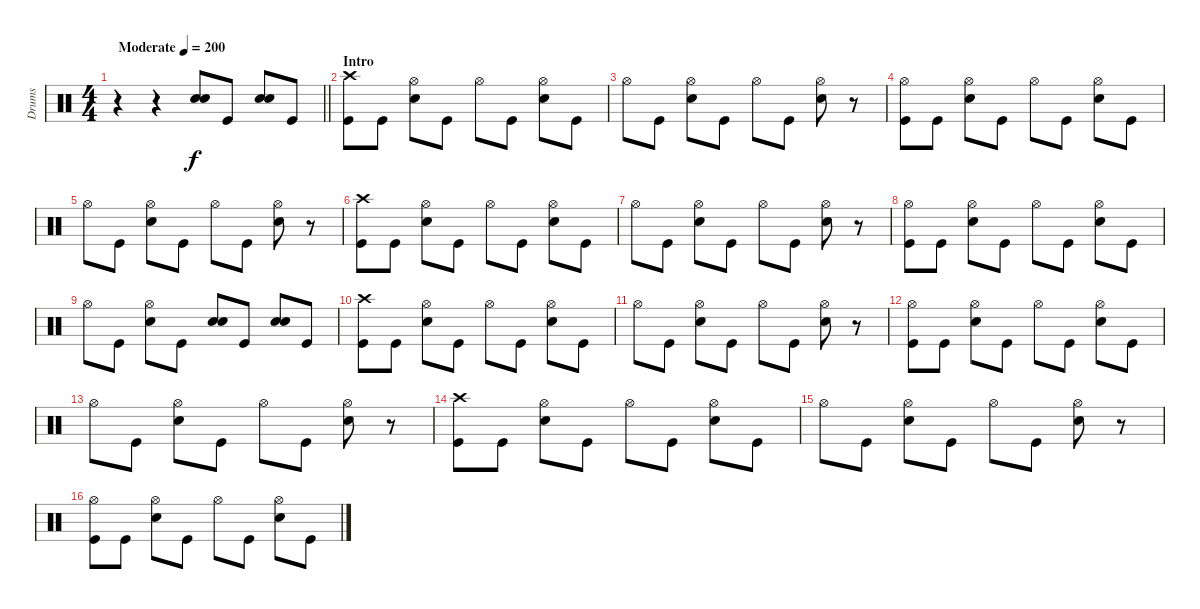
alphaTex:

\track ("Drums" "Drums") {instrument percussion}
\staff {score}
\articulation defaults
\ts (4 4)
\tempo (200 "Moderate")
\clef neutral
\barLineRight lightlight
\ks c
r.4{dy f} r.4 ("Snare (hit) 2" "Snare (hit) 2").8 "Kick (hit)".8 ("Snare (hit) 2" "Snare (hit) 2").8 "Kick (hit)".8 |
\section ("" "Intro")
("Crash high (hit)" "Kick (hit)").8 "Kick (hit)".8 ("Hi-Hat (open)" "Snare (hit) 2").8 "Kick (hit)".8 "Hi-Hat (open)".8 "Kick (hit)".8 ("Snare (hit) 2" "Hi-Hat (open)").8 "Kick (hit)".8 |
"Hi-Hat (open)".8 "Kick (hit)".8 ("Hi-Hat (open)" "Snare (hit) 2").8 "Kick (hit)".8 "Hi-Hat (open)".8 "Kick (hit)".8 ("Snare (hit) 2" "Hi-Hat (open)").8 r.8 |
("Hi-Hat (open)" "Kick (hit)").8 "Kick (hit)".8 ("Hi-Hat (open)" "Snare (hit) 2").8 "Kick (hit)".8 "Hi-Hat (open)".8 "Kick (hit)".8 ("Snare (hit) 2" "Hi-Hat (open)").8 "Kick (hit)".8 |
"Hi-Hat (open)".8 "Kick (hit)".8 ("Hi-Hat (open)" "Snare (hit) 2").8 "Kick (hit)".8 "Hi-Hat (open)".8 "Kick (hit)".8 ("Snare (hit) 2" "Hi-Hat (open)").8 r.8 |
("Crash high (hit)" "Kick (hit)").8 "Kick (hit)".8 ("Hi-Hat (open)" "Snare (hit) 2").8 "Kick (hit)".8 "Hi-Hat (open)".8 "Kick (hit)".8 ("Snare (hit) 2" "Hi-Hat (open)").8 "Kick (hit)".8 |
"Hi-Hat (open)".8 "Kick (hit)".8 ("Hi-Hat (open)" "Snare (hit) 2").8 "Kick (hit)".8 "Hi-Hat (open)".8 "Kick (hit)".8 ("Snare (hit) 2" "Hi-Hat (open)").8 r.8 |
("Hi-Hat (open)" "Kick (hit)").8 "Kick (hit)".8 ("Hi-Hat (open)" "Snare (hit) 2").8 "Kick (hit)".8 "Hi-Hat (open)".8 "Kick (hit)".8 ("Snare (hit) 2" "Hi-Hat (open)").8 "Kick (hit)".8 |
"Hi-Hat (open)".8 "Kick (hit)".8 ("Hi-Hat (open)" "Snare (hit) 2").8 "Kick (hit)".8 ("Snare (hit) 2" "Snare (hit) 2").8 "Kick (hit)".8 ("Snare (hit) 2" "Snare (hit) 2").8 "Kick (hit)".8 |
("Crash high (hit)" "Kick (hit)").8 "Kick (hit)".8 ("Hi-Hat (open)" "Snare (hit) 2").8 "Kick (hit)".8 "Hi-Hat (open)".8 "Kick (hit)".8 ("Snare (hit) 2" "Hi-Hat (open)").8 "Kick (hit)".8 |
"Hi-Hat (open)".8 "Kick (hit)".8 ("Hi-Hat (open)" "Snare (hit) 2").8 "Kick (hit)".8 "Hi-Hat (open)".8 "Kick (hit)".8 ("Snare (hit) 2" "Hi-Hat (open)").8 r.8 |
("Hi-Hat (open)" "Kick (hit)").8 "Kick (hit)".8 ("Hi-Hat (open)" "Snare (hit) 2").8 "Kick (hit)".8 "Hi-Hat (open)".8 "Kick (hit)".8 ("Snare (hit) 2" "Hi-Hat (open)").8 "Kick (hit)".8 |
"Hi-Hat (open)".8 "Kick (hit)".8 ("Hi-Hat (open)" "Snare (hit) 2").8 "Kick (hit)".8 "Hi-Hat (open)".8 "Kick (hit)".8 ("Snare (hit) 2" "Hi-Hat (open)").8 r.8 |
("Crash high (hit)" "Kick (hit)").8 "Kick (hit)".8 ("Hi-Hat (open)" "Snare (hit) 2").8 "Kick (hit)".8 "Hi-Hat (open)".8 "Kick (hit)".8 ("Snare (hit) 2" "Hi-Hat (open)").8 "Kick (hit)".8 |
"Hi-Hat (open)".8 "Kick (hit)".8 ("Hi-Hat (open)" "Snare (hit) 2").8 "Kick (hit)".8 "Hi-Hat (open)".8 "Kick (hit)".8 ("Snare (hit) 2" "Hi-Hat (open)").8 r.8 |
("Hi-Hat (open)" "Kick (hit)").8 "Kick (hit)".8 ("Hi-Hat (open)" "Snare (hit) 2").8 "Kick (hit)".8 "Hi-Hat (open)".8 "Kick (hit)".8 ("Snare (hit) 2" "Hi-Hat (open)").8 "Kick (hit)".8
